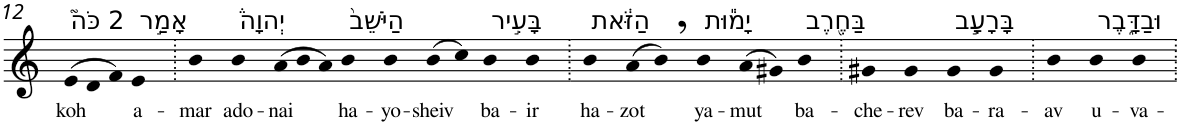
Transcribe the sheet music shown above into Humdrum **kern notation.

**kern	**text
*part1	*part1
*staff1	*staff1
*I"Piano	*
*I'Pno	*
!!LO:PB:g=z
*clefG2	*
*k[]	*
*Xtuplet	*
=12	=12
!LO:TX:a:t=2 כֹּה֮	!
!	!LO:LY:b
(>12e	koh
12d	.
12f)	.
!LO:TX:a:t=אָמַ֣ר	!
!	!LO:LY:b
4e	a-
=13.	=13.
!	!LO:LY:b
4b	-mar
!LO:TX:a:t=יְהוָה֒	!
!	!LO:LY:b
4b	ado-
!	!LO:LY:b
(>12a	-nai
12b	.
12a)	.
!LO:TX:a:t=הַיֹּשֵׁב֙	!
!	!LO:LY:b
4b	ha-
!	!LO:LY:b
4b	-yo-
!	!LO:LY:b
(>8b	-sheiv
8cc)	.
!LO:TX:a:t=בָּעִ֣יר	!
!	!LO:LY:b
4b	ba-
!	!LO:LY:b
4b	-ir
=14.	=14.
!LO:TX:a:t=הַזֹּ֔את	!
!	!LO:LY:b
4b	ha-
!	!LO:LY:b
(>8a	-zot
8b,)	.
!LO:TX:a:t=יָמ֕וּת	!
!	!LO:LY:b
4b	ya-
!	!LO:LY:b
(>8a	-mut
8g#X)	.
!LO:TX:a:t=בַּחֶ֖רֶב	!
!	!LO:LY:b
4b	ba-
=15.	=15.
!	!LO:LY:b
4g#X	-che-
!	!LO:LY:b
4g#	-rev
!LO:TX:a:t=בָּרָעָ֣ב	!
!	!LO:LY:b
4g#	ba-
!	!LO:LY:b
4g#	-ra-
=16.	=16.
!	!LO:LY:b
4b	-av
!LO:TX:a:t=וּבַדָּ֑בֶר	!
!	!LO:LY:b
4b	u-
!	!LO:LY:b
4b	-va-
=.	=.
*-	*-
